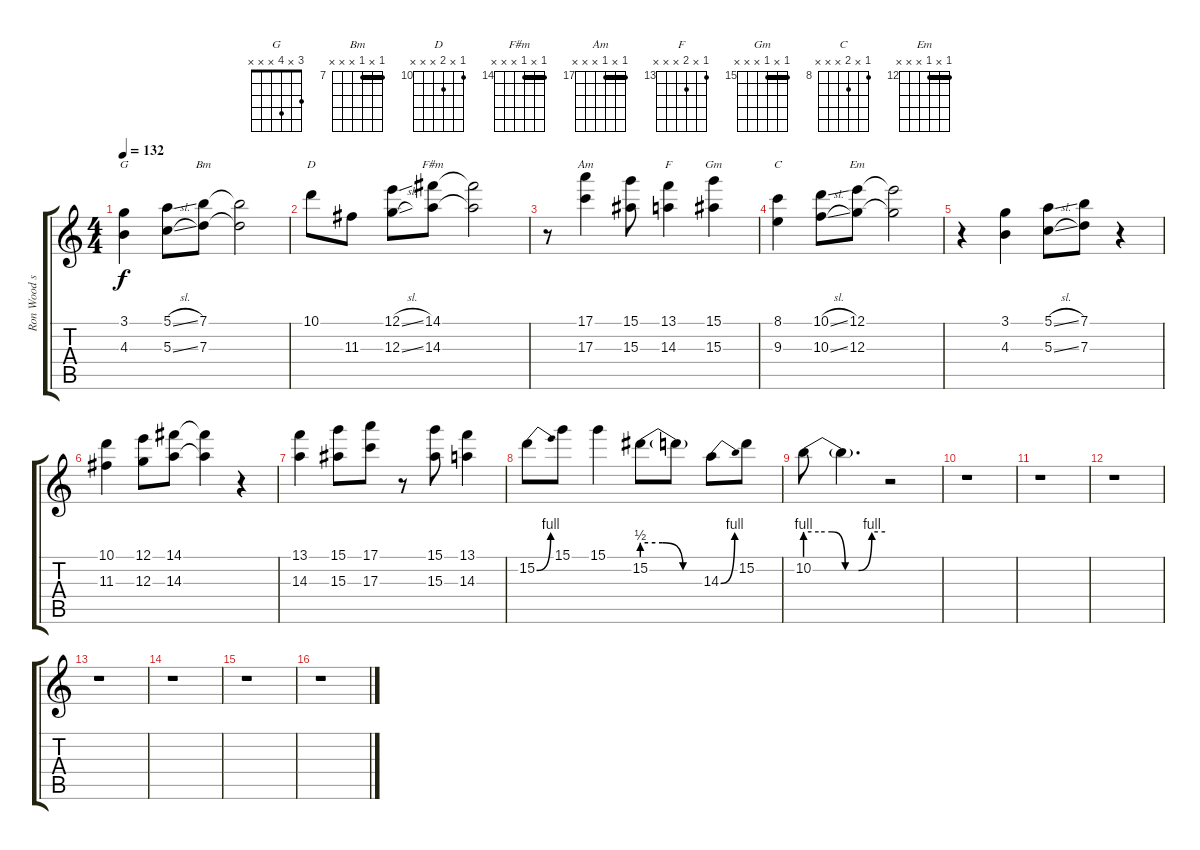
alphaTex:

\track ("Ron Wood standard" "Ron Wood s") {instrument electricguitarjazz}
\staff {score tabs}
\tuning (E4 B3 G3 D3 A2 E2) {hide}
\chord ("G" 3 x 4 x x x)
\chord ("Bm" 7 x 7 x x x) {firstfret 7 barre 7}
\chord ("D" 10 x 11 x x x) {firstfret 10}
\chord ("F#m" 14 x 14 x x x) {firstfret 14 barre 14}
\chord ("Am" 17 x 17 x x x) {firstfret 17 barre 17}
\chord ("F" 13 x 14 x x x) {firstfret 13}
\chord ("Gm" 15 x 15 x x x) {firstfret 15 barre 15}
\chord ("C" 8 x 9 x x x) {firstfret 8}
\chord ("Em" 12 x 12 x x x) {firstfret 12 barre 12}
\ts (4 4)
\tempo 132
\clef g2
\ks c
(3.1 4.3).4{ch "G" dy f} (5.1{sl} 5.3{sl}).8 (7.1 7.3).8{ch "Bm"} (7.1{t} 7.3{t}).2 |
10.1.8{ch "D"} 11.3.8 (12.1{sl} 12.3{sl}).8 (14.1 14.3).8{ch "F#m"} (14.1{t} 14.3{t}).2 |
r.8 (17.1 17.3).4{ch "Am"} (15.1 15.3).8 (13.1 14.3).4{ch "F"} (15.1 15.3).4{ch "Gm"} |
(8.1 9.3).4{ch "C"} (10.1{sl} 10.3{sl}).8 (12.1 12.3).8{ch "Em"} (12.1{t} 12.3{t}).2 |
r.4 (3.1 4.3).4 (5.1{sl} 5.3{sl}).8 (7.1 7.3).8 r.4 |
(10.1 11.3).4 (12.1 12.3).8 (14.1 14.3).8 (14.1{t} 14.3{t}).4 r.4 |
(13.1 14.3).4 (15.1 15.3).8 (17.1 17.3).8 r.8 (15.1 15.3).8 (13.1 14.3).4 |
15.2{be (bend 0 0 60 4)}.8 15.1.8 15.1.4 15.2{be (custom 0 2 20 2 40 0 60 0)}.8 15.2{t}.8 14.3{be (bend 0 0 60 4)}.8 15.2.8 |
10.2{be (custom 0 4 10 4 20 4 30 0 40 0 50 4 60 4)}.8 10.2{t}.4{d} r.2 |
r.1 |
r.1 |
r.1 |
r.1 |
r.1 |
r.1 |
r.1
